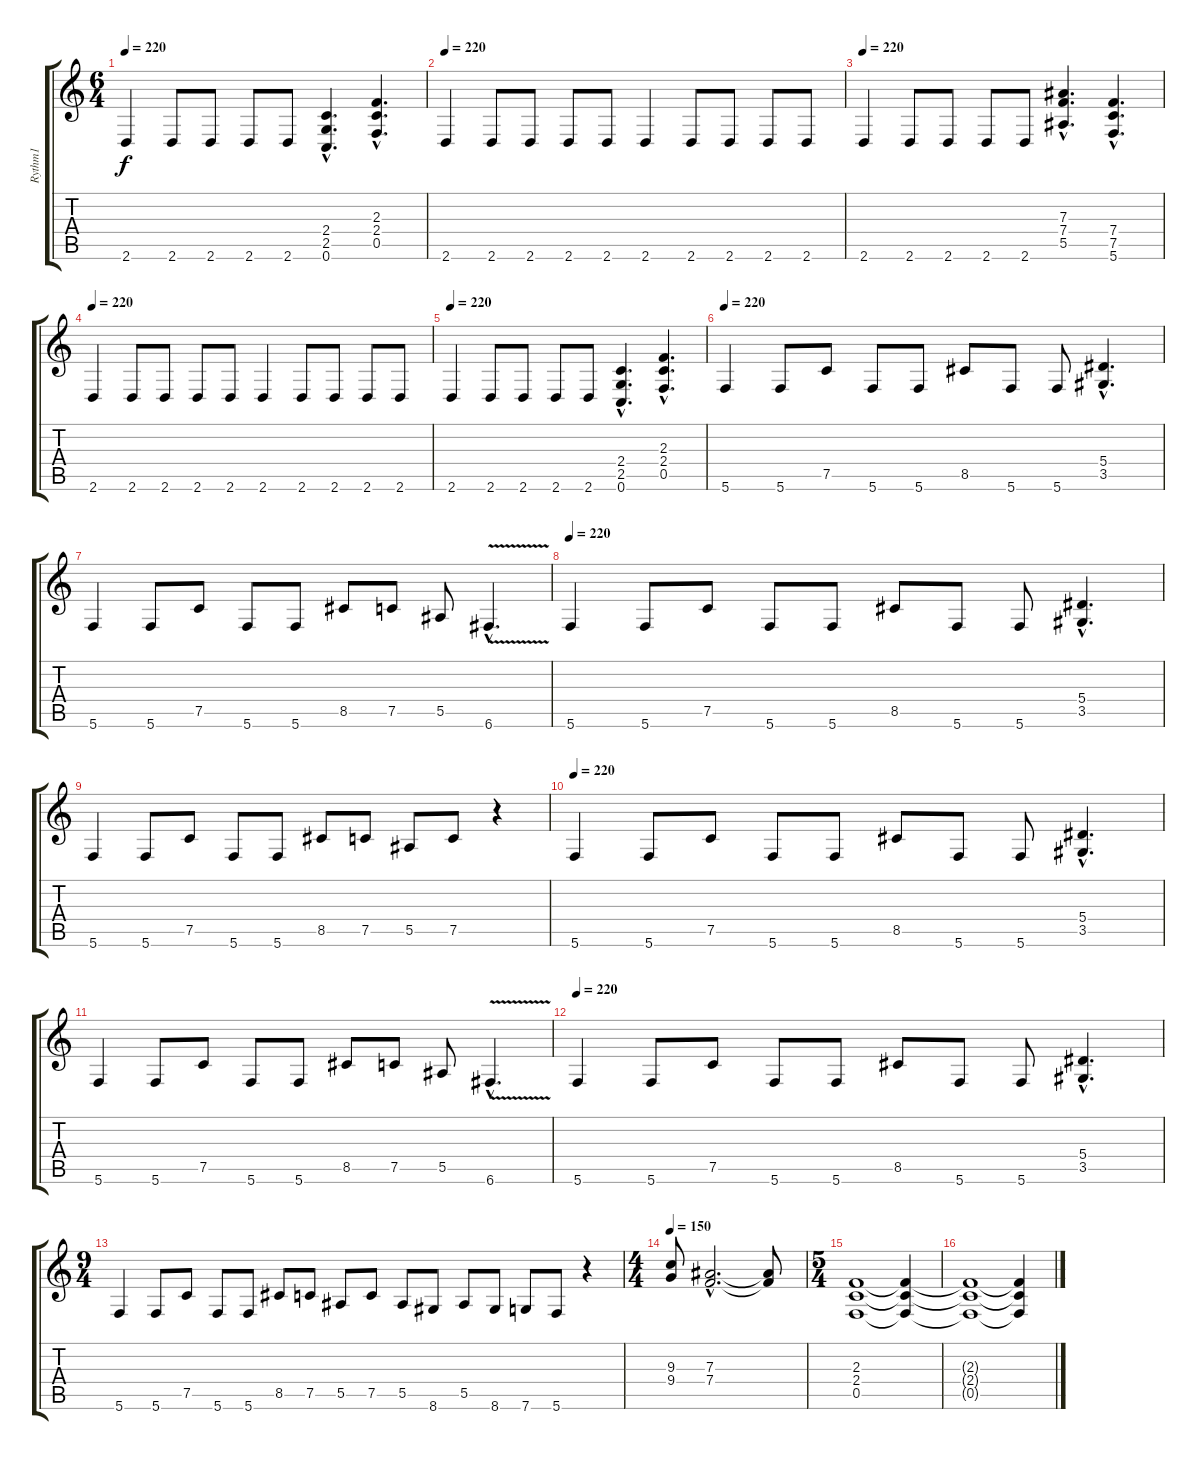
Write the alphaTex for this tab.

\track ("Rythm1" "Rythm1") {instrument overdrivenguitar}
\staff {score tabs}
\tuning (C4 G3 Eb3 Bb2 F2 C2) {hide}
\ts (6 4)
\tempo 220
\clef g2
\ks c
2.6.4{dy f} 2.6.8 2.6.8 2.6.8 2.6.8 (2.4{hac} 2.5{hac} 0.6{hac}).4{d} (2.3{hac} 2.4{hac} 0.5{hac}).4{d} |
\tempo 220
2.6.4 2.6.8 2.6.8 2.6.8 2.6.8 2.6.4 2.6.8 2.6.8 2.6.8 2.6.8 |
\tempo 220
2.6.4 2.6.8 2.6.8 2.6.8 2.6.8 (7.3{hac} 7.4{hac} 5.5{hac}).4{d} (7.4{hac} 7.5{hac} 5.6{hac}).4{d} |
\tempo 220
2.6.4 2.6.8 2.6.8 2.6.8 2.6.8 2.6.4 2.6.8 2.6.8 2.6.8 2.6.8 |
\tempo 220
2.6.4 2.6.8 2.6.8 2.6.8 2.6.8 (2.4{hac} 2.5{hac} 0.6{hac}).4{d} (2.3{hac} 2.4{hac} 0.5{hac}).4{d} |
\tempo 220
5.6.4 5.6.8 7.5.8 5.6.8 5.6.8 8.5.8 5.6.8 5.6.8 (5.4{hac} 3.5{hac}).4{d} |
5.6.4 5.6.8 7.5.8 5.6.8 5.6.8 8.5.8 7.5.8 5.5.8 6.6{v hac}.4{d} |
\tempo 220
5.6.4 5.6.8 7.5.8 5.6.8 5.6.8 8.5.8 5.6.8 5.6.8 (5.4{hac} 3.5{hac}).4{d} |
5.6.4 5.6.8 7.5.8 5.6.8 5.6.8 8.5.8 7.5.8 5.5.8 7.5.8 r.4 |
\tempo 220
5.6.4 5.6.8 7.5.8 5.6.8 5.6.8 8.5.8 5.6.8 5.6.8 (5.4{hac} 3.5{hac}).4{d} |
5.6.4 5.6.8 7.5.8 5.6.8 5.6.8 8.5.8 7.5.8 5.5.8 6.6{v hac}.4{d} |
\tempo 220
5.6.4 5.6.8 7.5.8 5.6.8 5.6.8 8.5.8 5.6.8 5.6.8 (5.4{hac} 3.5{hac}).4{d} |
\ts (9 4)
5.6.4 5.6.8 7.5.8 5.6.8 5.6.8 8.5.8 7.5.8 5.5.8 7.5.8 5.5.8 8.6.8 5.5.8 8.6.8 7.6.8 5.6.8 r.4 |
\ts (4 4)
\tempo 150
(9.3 9.4).8 (7.3{hac} 7.4{hac}).2{d} (7.3{t} 7.4{t}).8 |
\ts (5 4)
(2.3 2.4 0.5).1 (2.3{t} 2.4{t} 0.5{t}).4 |
(2.3{t} 2.4{t} 0.5{t}).1 (2.3{t} 2.4{t} 0.5{t}).4
